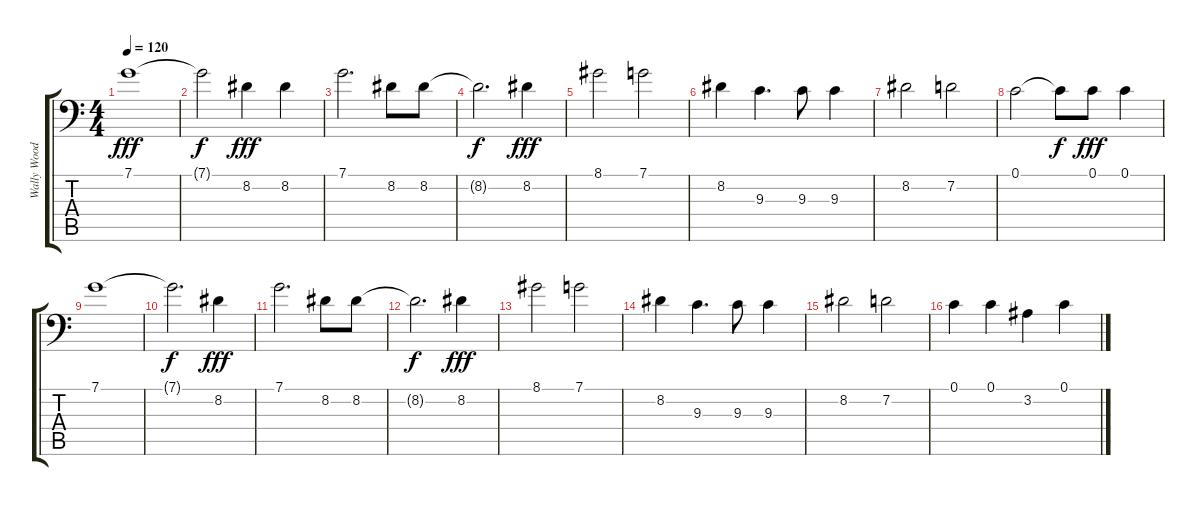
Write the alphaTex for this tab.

\track ("Wally Wood - Vocals" "Wally Wood") {instrument oboe}
\staff {score tabs}
\tuning (C4 G3 Eb3 Bb2 F2 Bb1) {hide}
\ts (4 4)
\tempo 120
\clef f4
\ks c
7.1.1{dy fff} |
7.1{t}.2{dy f} 8.2.4{dy fff} 8.2.4 |
7.1.2{d} 8.2.8 8.2.8 |
8.2{t}.2{d dy f} 8.2.4{dy fff} |
8.1.2 7.1.2 |
8.2.4 9.3.4{d} 9.3.8 9.3.4 |
8.2.2 7.2.2 |
0.1.2 0.1{t}.8{dy f} 0.1.8{dy fff} 0.1.4 |
7.1.1 |
7.1{t}.2{d dy f} 8.2.4{dy fff} |
7.1.2{d} 8.2.8 8.2.8 |
8.2{t}.2{d dy f} 8.2.4{dy fff} |
8.1.2 7.1.2 |
8.2.4 9.3.4{d} 9.3.8 9.3.4 |
8.2.2 7.2.2 |
0.1.4 0.1.4 3.2.4 0.1.4
